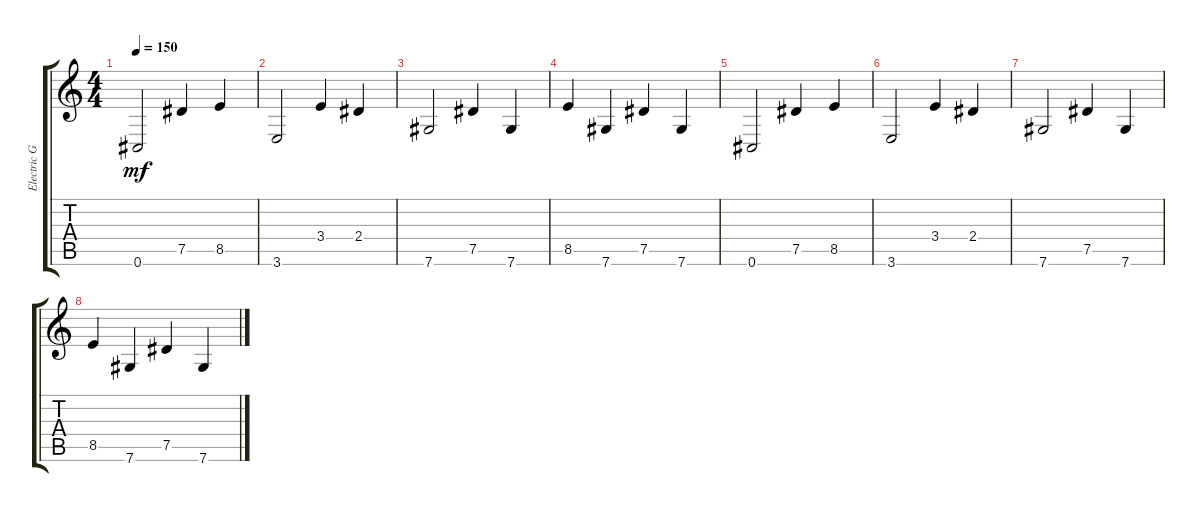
\track ("Electric Guitar" "Electric G") {instrument electricguitarclean}
\staff {score tabs}
\tuning (Eb4 Bb3 Gb3 Db3 Ab2 Db2) {hide}
\ts (4 4)
\tempo 150
\clef g2
\ks c
0.6.2{dy mf} 7.5.4 8.5.4 |
3.6.2 3.4.4 2.4.4 |
7.6.2 7.5.4 7.6.4 |
8.5.4 7.6.4 7.5.4 7.6.4 |
0.6.2 7.5.4 8.5.4 |
3.6.2 3.4.4 2.4.4 |
7.6.2 7.5.4 7.6.4 |
8.5.4 7.6.4 7.5.4 7.6.4
